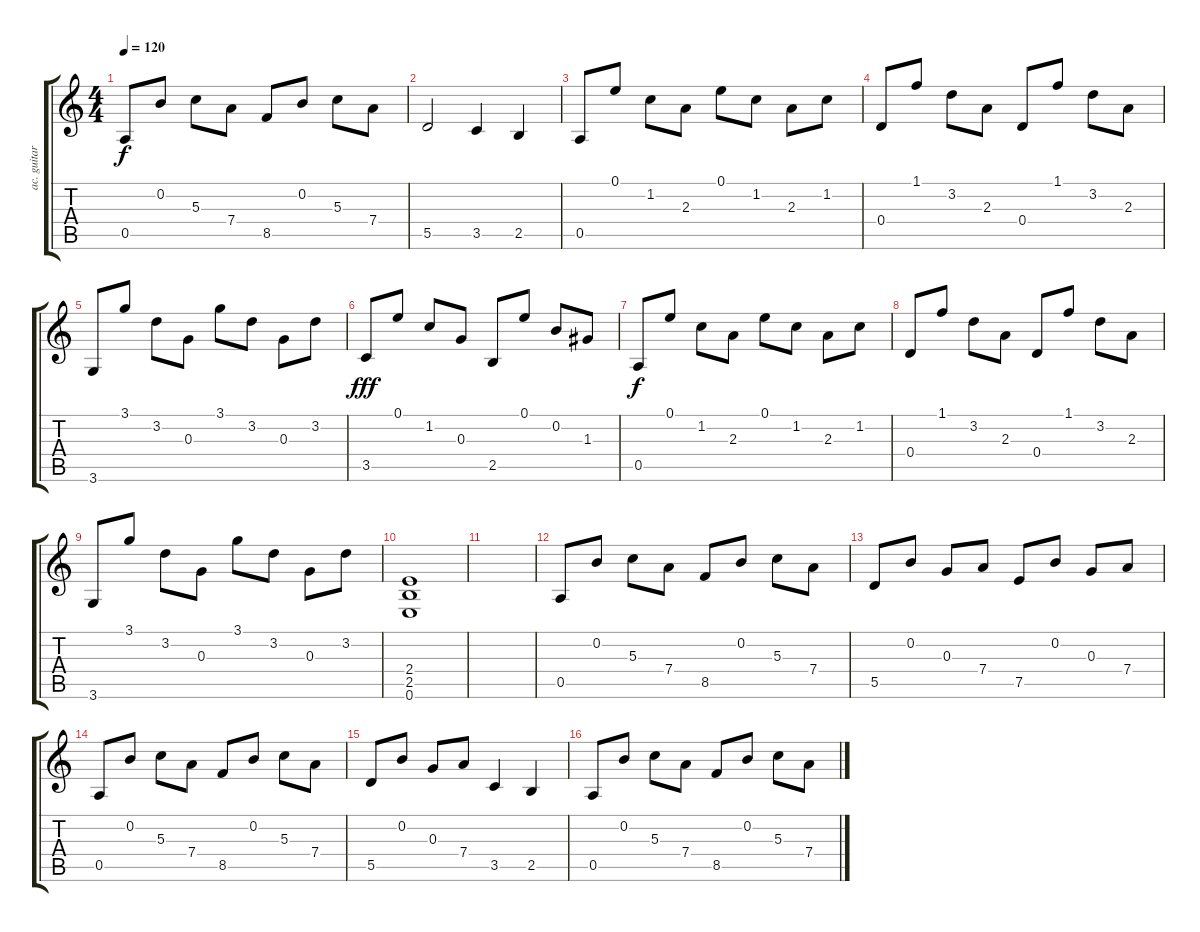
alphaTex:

\track ("ac. guitar1" "ac. guitar") {instrument acousticguitarsteel}
\staff {score tabs}
\tuning (E4 B3 G3 D3 A2 E2) {hide}
\ts (4 4)
\tempo 120
\clef g2
\ks c
0.5.8{dy f} 0.2.8 5.3.8 7.4.8 8.5.8 0.2.8 5.3.8 7.4.8 |
5.5.2 3.5.4 2.5.4 |
0.5.8 0.1.8 1.2.8 2.3.8 0.1.8 1.2.8 2.3.8 1.2.8 |
0.4.8 1.1.8 3.2.8 2.3.8 0.4.8 1.1.8 3.2.8 2.3.8 |
3.6.8 3.1.8 3.2.8 0.3.8 3.1.8 3.2.8 0.3.8 3.2.8 |
3.5.8{dy fff} 0.1.8 1.2.8 0.3.8 2.5.8 0.1.8 0.2.8 1.3.8 |
0.5.8{dy f} 0.1.8 1.2.8 2.3.8 0.1.8 1.2.8 2.3.8 1.2.8 |
0.4.8 1.1.8 3.2.8 2.3.8 0.4.8 1.1.8 3.2.8 2.3.8 |
3.6.8 3.1.8 3.2.8 0.3.8 3.1.8 3.2.8 0.3.8 3.2.8 |
(2.4 2.5 0.6).1 |
|
0.5.8 0.2.8 5.3.8 7.4.8 8.5.8 0.2.8 5.3.8 7.4.8 |
5.5.8 0.2.8 0.3.8 7.4.8 7.5.8 0.2.8 0.3.8 7.4.8 |
0.5.8 0.2.8 5.3.8 7.4.8 8.5.8 0.2.8 5.3.8 7.4.8 |
5.5.8 0.2.8 0.3.8 7.4.8 3.5.4 2.5.4 |
0.5.8 0.2.8 5.3.8 7.4.8 8.5.8 0.2.8 5.3.8 7.4.8
